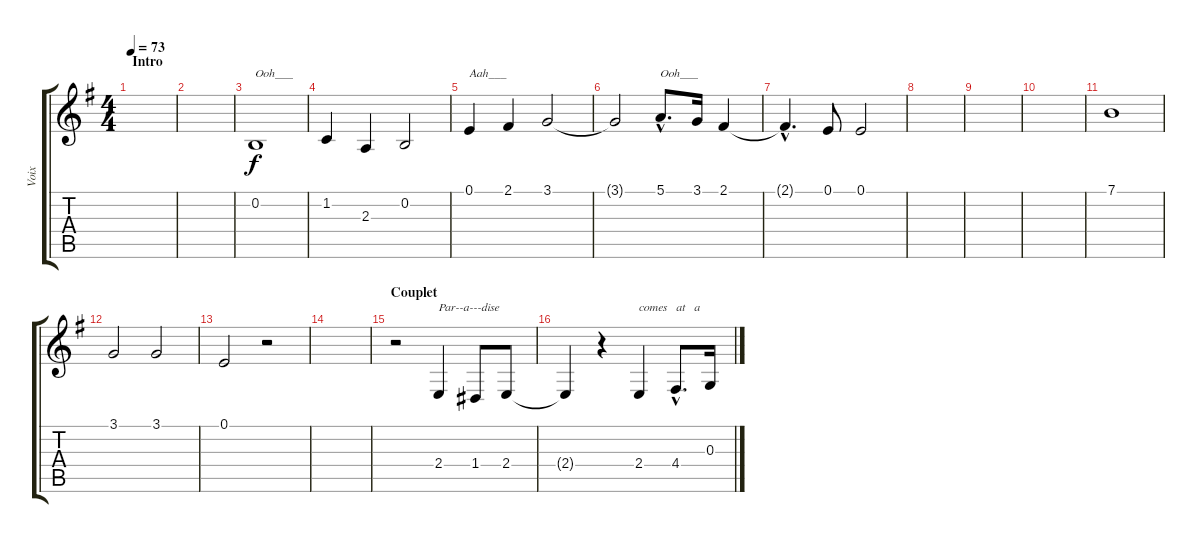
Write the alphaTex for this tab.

\track ("Voix" "Voix") {instrument trumpet}
\staff {score tabs}
\tuning (E4 B3 G3 D3 A2 E2) {hide}
\ts (4 4)
\section ("" "Intro")
\tempo 73
\clef g2
\ks g
|
|
0.2.1{txt "Ooh___"} |
1.2.4 2.3.4 0.2.2 |
0.1.4{txt "Aah___"} 2.1.4 3.1.2 |
3.1{t}.2 5.1{hac}.8{d txt "Ooh___"} 3.1.16 2.1.4 |
2.1{hac t}.4{d} 0.1.8 0.1.2 |
|
|
|
7.1.1 |
3.1.2 3.1.2 |
0.1.2 r.2 |
|
\section ("" "Couplet")
r.2 2.4.4{txt "Par--a---dise"} 1.4.8 2.4.8 |
2.4{t}.4 r.4 2.4.4{txt "comes   at   a"} 4.4{hac}.8{d} 0.3.16
